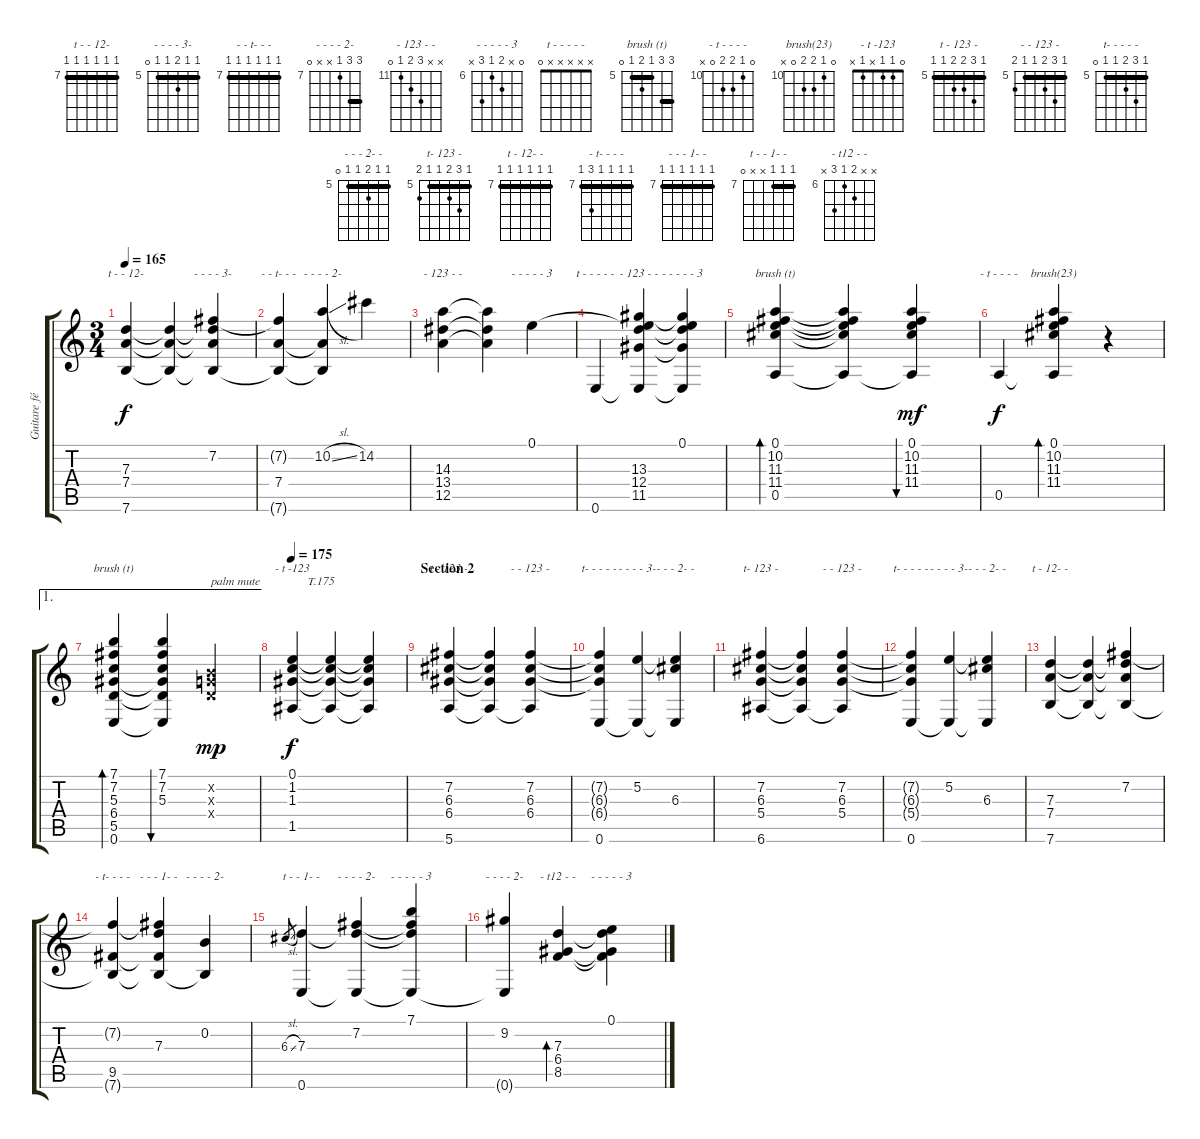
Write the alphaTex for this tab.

\track ("Guitare février 2003" "Guitare fé") {instrument acousticguitarnylon}
\staff {score tabs}
\tuning (E4 B3 G3 D3 A2 E2) {hide}
\chord ("t - - 12-" 7 7 7 7 7 7) {firstfret 7 barre 7}
\chord ("- - - - 3-" 7 7 7 7 7 7) {firstfret 7 barre 7}
\chord ("- - t- - -" 7 7 7 7 7 7) {firstfret 7 barre 7}
\chord ("- - - - 2-" 7 10 7 7 7 7) {firstfret 7 barre 7}
\chord ("- 123 - -" x x 14 13 12 x) {firstfret 12}
\chord ("- - - - - 3" 0 x 14 13 12 x) {firstfret 12}
\chord ("t - - - - -" x x x x x 0)
\chord ("- 123 - -" x x 13 12 11 0) {firstfret 11}
\chord ("- - - - - 3" x x 13 12 11 0) {firstfret 11}
\chord ("brush (t)" 0 10 11 11 0 x) {firstfret 10}
\chord ("- t - - - -" 0 10 11 11 0 x) {firstfret 10}
\chord ("brush(23)" 0 10 11 11 0 x) {firstfret 10}
\chord ("brush (t)" 7 7 5 6 5 0) {firstfret 5 barre (5 7)}
\chord ("- t -123" 0 1 1 x 1 x)
\chord ("t - 123 -" 5 7 6 6 5 5) {firstfret 5 barre 5}
\chord ("- - 123 -" 5 7 6 6 5 5) {firstfret 5 barre 5}
\chord ("t- - - - -" 5 7 6 6 5 0) {firstfret 5 barre 5}
\chord ("- - - - 3-" 5 5 6 6 5 0) {firstfret 5 barre 5}
\chord ("- - - 2- -" 5 5 6 6 5 0) {firstfret 5 barre 5}
\chord ("t- 123 -" 5 7 6 5 5 6) {firstfret 5 barre 5}
\chord ("- - 123 -" 5 7 6 5 5 6) {firstfret 5 barre 5}
\chord ("t- - - - -" 5 7 6 5 5 0) {firstfret 5 barre 5}
\chord ("- - - - 3-" 5 5 6 5 5 0) {firstfret 5 barre 5}
\chord ("- - - 2- -" 5 5 6 5 5 0) {firstfret 5 barre 5}
\chord ("t - 12- -" 7 7 7 7 7 7) {firstfret 7 barre 7}
\chord ("- t- - - -" 7 7 7 7 9 7) {firstfret 7 barre 7}
\chord ("- - - 1- -" 7 7 7 7 7 7) {firstfret 7 barre 7}
\chord ("- - - - 2-" x 0 x x x x)
\chord ("t - - 1- -" 7 7 7 x x 0) {firstfret 7 barre 7}
\chord ("- - - - 2-" 7 7 7 x x 0) {firstfret 7 barre 7}
\chord ("- - - - - 3" 7 7 7 x x 0) {firstfret 7 barre 7}
\chord ("- - - - 2-" 9 9 7 x x 0) {firstfret 7 barre (7 9)}
\chord ("- t12 - -" x x 7 6 8 x) {firstfret 6}
\chord ("- - - - - 3" 0 x 7 6 8 x) {firstfret 6}
\ts (3 4)
\tempo 165
\clef g2
\ks c
(7.3 7.4 7.6).4{ch "t - - 12-" dy f} (7.3{t} 7.4{t} 7.6{t}).4 (7.2 7.3{t} 7.4{t} 7.6{t}).4{ch "- - - - 3-"} |
(7.2{t} 7.4 7.6{t}).4{ch "- - t- - -"} (10.2{sl} 7.4{t} 7.6{t}).4{ch "- - - - 2-"} 14.2.4 |
(14.3 13.4 12.5).4{ch "- 123 - -"} (14.3{t} 13.4{t} 12.5{t}).4 0.1.4{ch "- - - - - 3"} |
0.6.4{ch "t - - - - -"} (0.1{t} 13.3 12.4 11.5 0.6{t}).4{ch "- 123 - -"} (0.1 13.3{t} 12.4{t} 11.5{t} 0.6{t}).4{ch "- - - - - 3"} |
(0.1 10.2 11.3 11.4 0.5).4{bd 240 ch "brush (t)"} (0.1{t} 10.2{t} 11.3{t} 11.4{t} 0.5{t}).4 (0.1 10.2 11.3 11.4 0.5{t}).4{bu 60 dy mf} |
0.5.4{ch "- t - - - -" dy f} (0.1 10.2 11.3 11.4 0.5{t}).4{bd 30 ch "brush(23)"} r.4 |
\ae 1
(7.1 7.2 5.3 6.4 5.5 0.6).4{bd 60 ch "brush (t)"} (7.1 7.2 5.3 6.4{t} 5.5{t} 0.6{t}).4{bu 30} (0.2{x} 0.3{x} 0.4{x}).4{txt "palm mute" dy mp} |
\tempo 175
(0.1 1.2 1.3 1.5).4{ch "- t -123" txt "     T.175" dy f} (0.1{t} 1.2{t} 1.3{t} 1.5{t}).4 (0.1{t} 1.2{t} 1.3{t} 1.5{t}).4 |
\section ("" "Section 2")
(7.2 6.3 6.4 5.6).4{ch "t - 123 -"} (7.2{t} 6.3{t} 6.4{t} 5.6{t}).4 (7.2 6.3 6.4 5.6{t}).4{ch "- - 123 -"} |
(7.2{t} 6.3{t} 6.4{t} 0.6).4{ch "t- - - - -"} (5.2 0.6{t}).4{ch "- - - - 3-"} (5.2{t} 6.3 0.6{t}).4{ch "- - - 2- -"} |
(7.2 6.3 5.4 6.6).4{ch "t- 123 -"} (7.2{t} 6.3{t} 5.4{t} 6.6{t}).4 (7.2 6.3 5.4 6.6{t}).4{ch "- - 123 -"} |
(7.2{t} 6.3{t} 5.4{t} 0.6).4{ch "t- - - - -"} (5.2 0.6{t}).4{ch "- - - - 3-"} (5.2{t} 6.3 0.6{t}).4{ch "- - - 2- -"} |
(7.3 7.4 7.6).4{ch "t - 12- -"} (7.3{t} 7.4{t} 7.6{t}).4 (7.2 7.3{t} 7.4{t} 7.6{t}).4 |
(7.2{t} 9.5 7.6{t}).4{ch "- t- - - -"} (7.2{t} 7.3 9.5{t} 7.6{t}).4{ch "- - - 1- -"} (0.2 7.6{t}).4{ch "- - - - 2-"} |
6.3{sl}.8{gr} (7.3 0.6).4{ch "t - - 1- -"} (7.2 7.3{t} 0.6{t}).4{ch "- - - - 2-"} (7.1 7.2{t} 7.3{t} 0.6{t}).4{ch "- - - - - 3"} |
(9.2 0.6{t}).4{ch "- - - - 2-"} (7.3 6.4 8.5).4{bd 60 ch "- t12 - -"} (0.1 7.3{t} 6.4{t} 8.5{t}).4{ch "- - - - - 3"}
